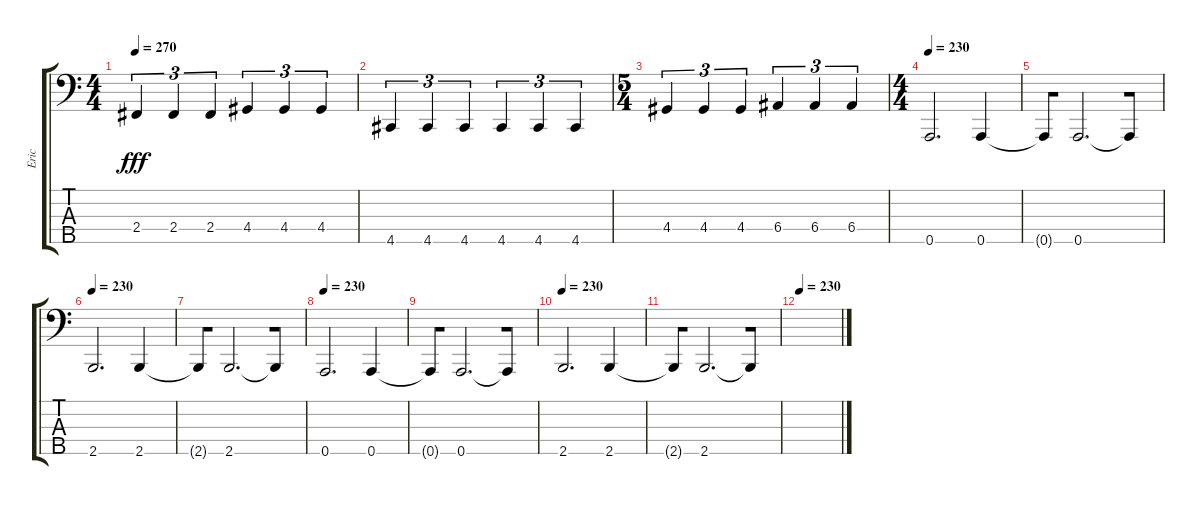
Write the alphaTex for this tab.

\track ("Eric" "Eric") {instrument electricbasspick}
\staff {score tabs}
\tuning (G2 D2 A1 E1 A0) {hide}
\ts (4 4)
\tempo 270
\clef f4
\ks c
2.4.4{tu (3 2) dy fff beam merge} 2.4.4{tu (3 2) beam merge} 2.4.4{tu (3 2) beam merge} 4.4.4{tu (3 2) beam merge} 4.4.4{tu (3 2)} 4.4.4{tu (3 2)} |
4.5.4{tu (3 2)} 4.5.4{tu (3 2)} 4.5.4{tu (3 2) beam merge} 4.5.4{tu (3 2) beam merge} 4.5.4{tu (3 2)} 4.5.4{tu (3 2)} |
\ts (5 4)
4.4.4{tu (3 2)} 4.4.4{tu (3 2) beam merge} 4.4.4{tu (3 2) beam merge} 6.4.4{tu (3 2)} 6.4.4{tu (3 2)} 6.4.4{tu (3 2)} |
\ts (4 4)
\tempo 230
0.5.2{d beam merge} 0.5.4 |
0.5{t}.8{beam merge} 0.5.2{d beam merge} 0.5{t}.8 |
\tempo 230
2.5.2{d beam merge} 2.5.4 |
2.5{t}.8{beam merge} 2.5.2{d beam merge} 2.5{t}.8 |
\tempo 230
0.5.2{d beam merge} 0.5.4 |
0.5{t}.8{beam merge} 0.5.2{d beam merge} 0.5{t}.8 |
\tempo 230
2.5.2{d beam merge} 2.5.4 |
2.5{t}.8{beam merge} 2.5.2{d beam merge} 2.5{t}.8 |
\tempo 230
